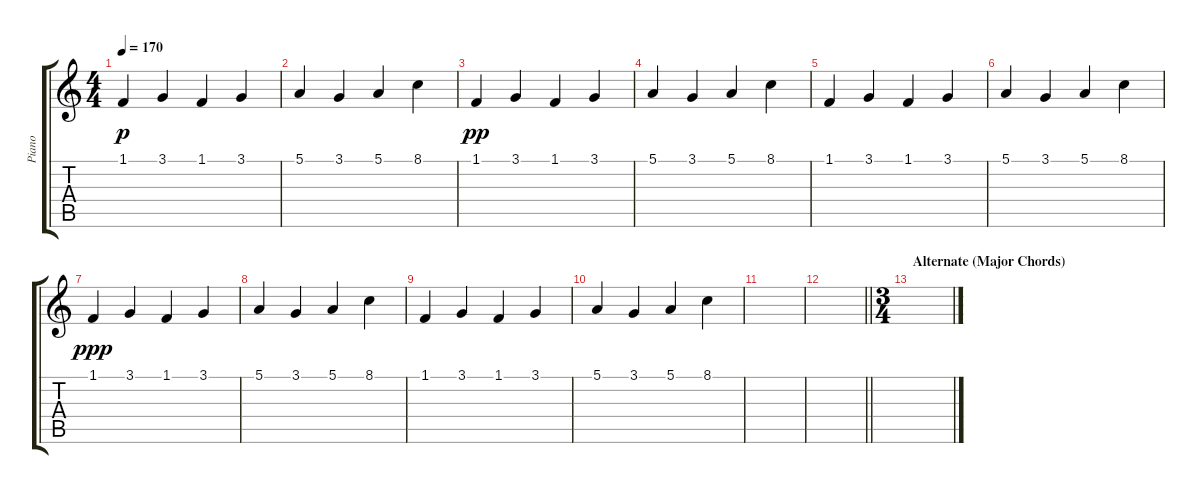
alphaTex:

\track ("Piano" "Piano") {instrument acousticgrandpiano}
\staff {score tabs}
\tuning (E4 B3 G3 D3 A2 E2) {hide}
\ts (4 4)
\tempo 170
\clef g2
\ks c
1.1.4{dy p} 3.1.4 1.1.4 3.1.4 |
5.1.4 3.1.4 5.1.4 8.1.4 |
1.1.4{dy pp} 3.1.4 1.1.4 3.1.4 |
5.1.4 3.1.4 5.1.4 8.1.4 |
1.1.4 3.1.4 1.1.4 3.1.4 |
5.1.4 3.1.4 5.1.4 8.1.4 |
1.1.4{dy ppp} 3.1.4 1.1.4 3.1.4 |
5.1.4 3.1.4 5.1.4 8.1.4 |
1.1.4 3.1.4 1.1.4 3.1.4 |
5.1.4 3.1.4 5.1.4 8.1.4 |
|
\barLineRight lightlight
|
\ts (3 4)
\section ("" "Alternate (Major Chords)")
